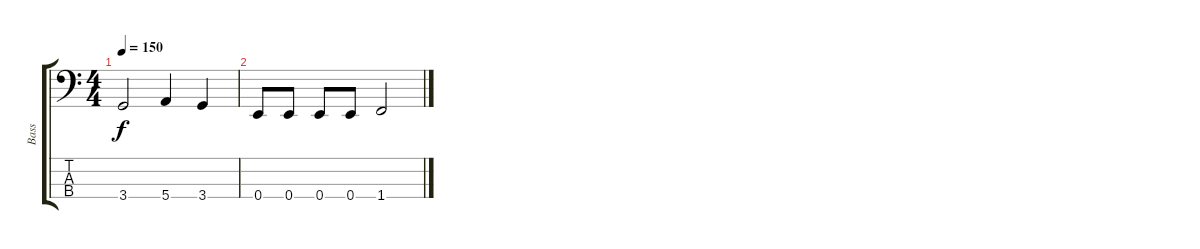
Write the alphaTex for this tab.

\track ("Bass" "Bass") {instrument electricbasspick}
\staff {score tabs}
\tuning (G2 D2 A1 E1) {hide}
\ts (4 4)
\tempo 150
\clef f4
\ks c
3.4.2{dy f} 5.4.4 3.4.4 |
0.4.8 0.4.8 0.4.8 0.4.8 1.4.2
